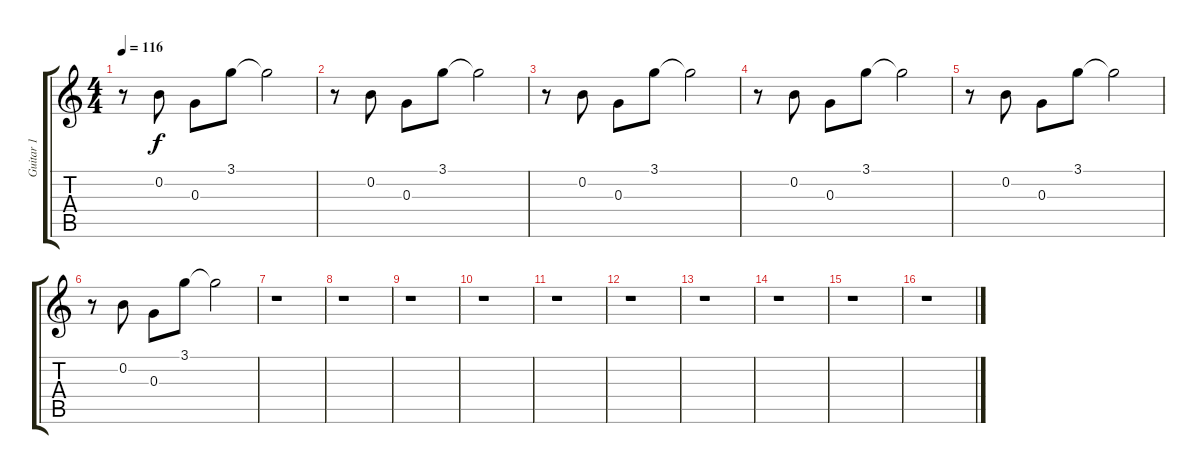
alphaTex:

\track ("Guitar 1" "Guitar 1") {instrument electricguitarclean}
\staff {score tabs}
\tuning (E4 B3 G3 D3 A2 E2) {hide}
\ts (4 4)
\tempo 116
\clef g2
\ks c
r.8{dy f instrument electricguitarclean} 0.2.8 0.3.8 3.1.8 3.1{t}.2 |
r.8 0.2.8 0.3.8 3.1.8 3.1{t}.2 |
r.8 0.2.8 0.3.8 3.1.8 3.1{t}.2 |
r.8 0.2.8 0.3.8 3.1.8 3.1{t}.2 |
r.8 0.2.8 0.3.8 3.1.8 3.1{t}.2 |
r.8 0.2.8 0.3.8 3.1.8 3.1{t}.2 |
r.1 |
r.1 |
r.1 |
r.1 |
r.1 |
r.1 |
r.1 |
r.1 |
r.1 |
r.1
